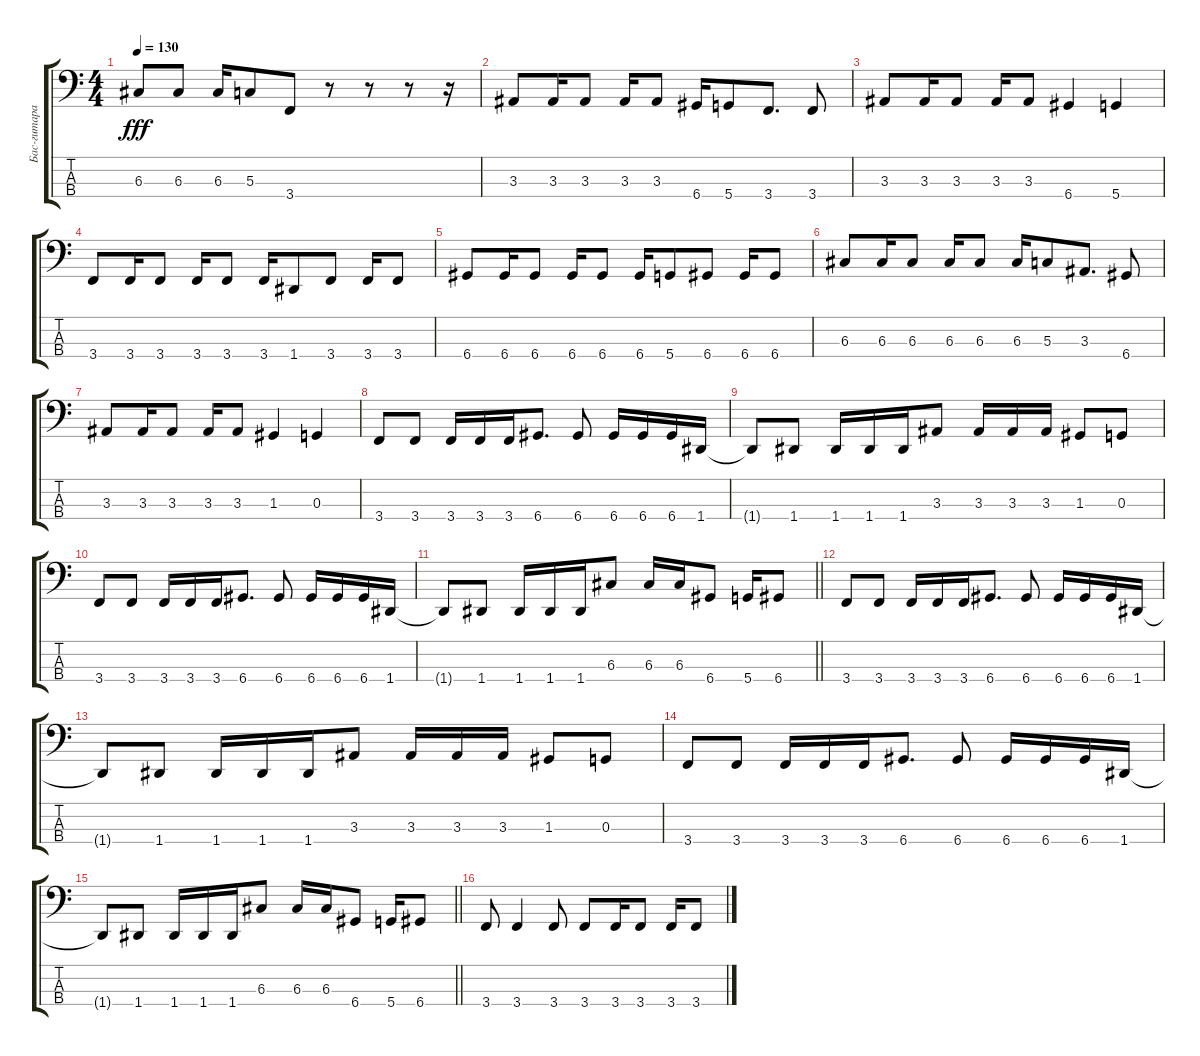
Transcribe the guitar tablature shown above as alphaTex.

\track ("Бас-гитара" "Бас-гитара") {instrument electricbassfinger}
\staff {score tabs}
\tuning (F2 C2 G1 D1) {hide}
\ts (4 4)
\tempo 130
\clef f4
\ks c
6.3.8{dy fff} 6.3.8 6.3.16 5.3.8 3.4.8 r.8 r.8 r.8 r.16 |
3.3.8 3.3.16 3.3.8 3.3.16 3.3.8 6.4.16 5.4.8 3.4.8{d} 3.4.8 |
3.3.8 3.3.16 3.3.8 3.3.16 3.3.8 6.4.4 5.4.4 |
3.4.8 3.4.16 3.4.8 3.4.16 3.4.8 3.4.16 1.4.8 3.4.8 3.4.16 3.4.8 |
6.4.8 6.4.16 6.4.8 6.4.16 6.4.8 6.4.16 5.4.8 6.4.8 6.4.16 6.4.8 |
6.3.8 6.3.16 6.3.8 6.3.16 6.3.8 6.3.16 5.3.8 3.3.8{d} 6.4.8 |
3.3.8 3.3.16 3.3.8 3.3.16 3.3.8 1.3.4 0.3.4 |
3.4.8 3.4.8 3.4.16 3.4.16 3.4.16 6.4.8{d} 6.4.8 6.4.16 6.4.16 6.4.16 1.4.16 |
1.4{t}.8 1.4.8 1.4.16 1.4.16 1.4.16 3.3.8 3.3.16 3.3.16 3.3.16 1.3.8 0.3.8 |
3.4.8 3.4.8 3.4.16 3.4.16 3.4.16 6.4.8{d} 6.4.8 6.4.16 6.4.16 6.4.16 1.4.16 |
\barLineRight lightlight
1.4{t}.8 1.4.8 1.4.16 1.4.16 1.4.16 6.3.8 6.3.16 6.3.16 6.4.8 5.4.16 6.4.8 |
3.4.8 3.4.8 3.4.16 3.4.16 3.4.16 6.4.8{d} 6.4.8 6.4.16 6.4.16 6.4.16 1.4.16 |
1.4{t}.8 1.4.8 1.4.16 1.4.16 1.4.16 3.3.8 3.3.16 3.3.16 3.3.16 1.3.8 0.3.8 |
3.4.8 3.4.8 3.4.16 3.4.16 3.4.16 6.4.8{d} 6.4.8 6.4.16 6.4.16 6.4.16 1.4.16 |
\barLineRight lightlight
1.4{t}.8 1.4.8 1.4.16 1.4.16 1.4.16 6.3.8 6.3.16 6.3.16 6.4.8 5.4.16 6.4.8 |
3.4.8 3.4.4 3.4.8 3.4.8 3.4.16 3.4.8 3.4.16 3.4.8
